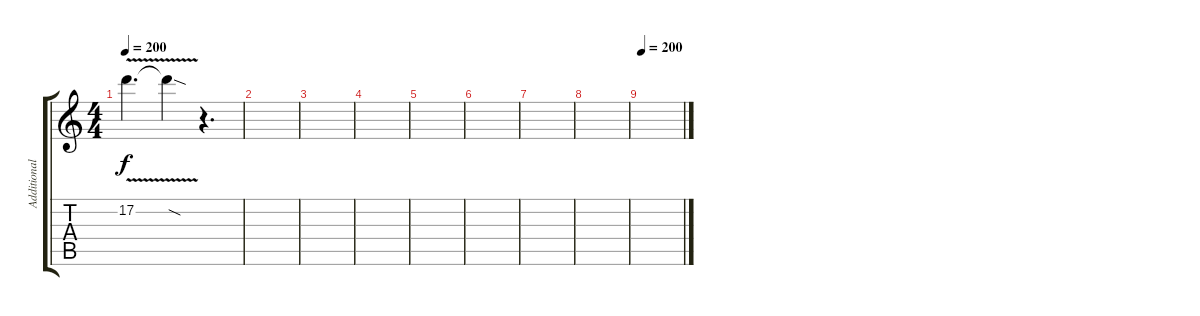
\track ("Additional Guitar 2" "Additional") {instrument distortionguitar}
\staff {score tabs}
\tuning (D4 A3 F3 C3 G2 D2) {hide}
\ts (4 4)
\tempo 200
\clef g2
\ks c
17.2{v}.4{d dy f} 17.2{sod t}.4 r.4{d} |
|
|
|
|
|
|
|
\tempo 200
